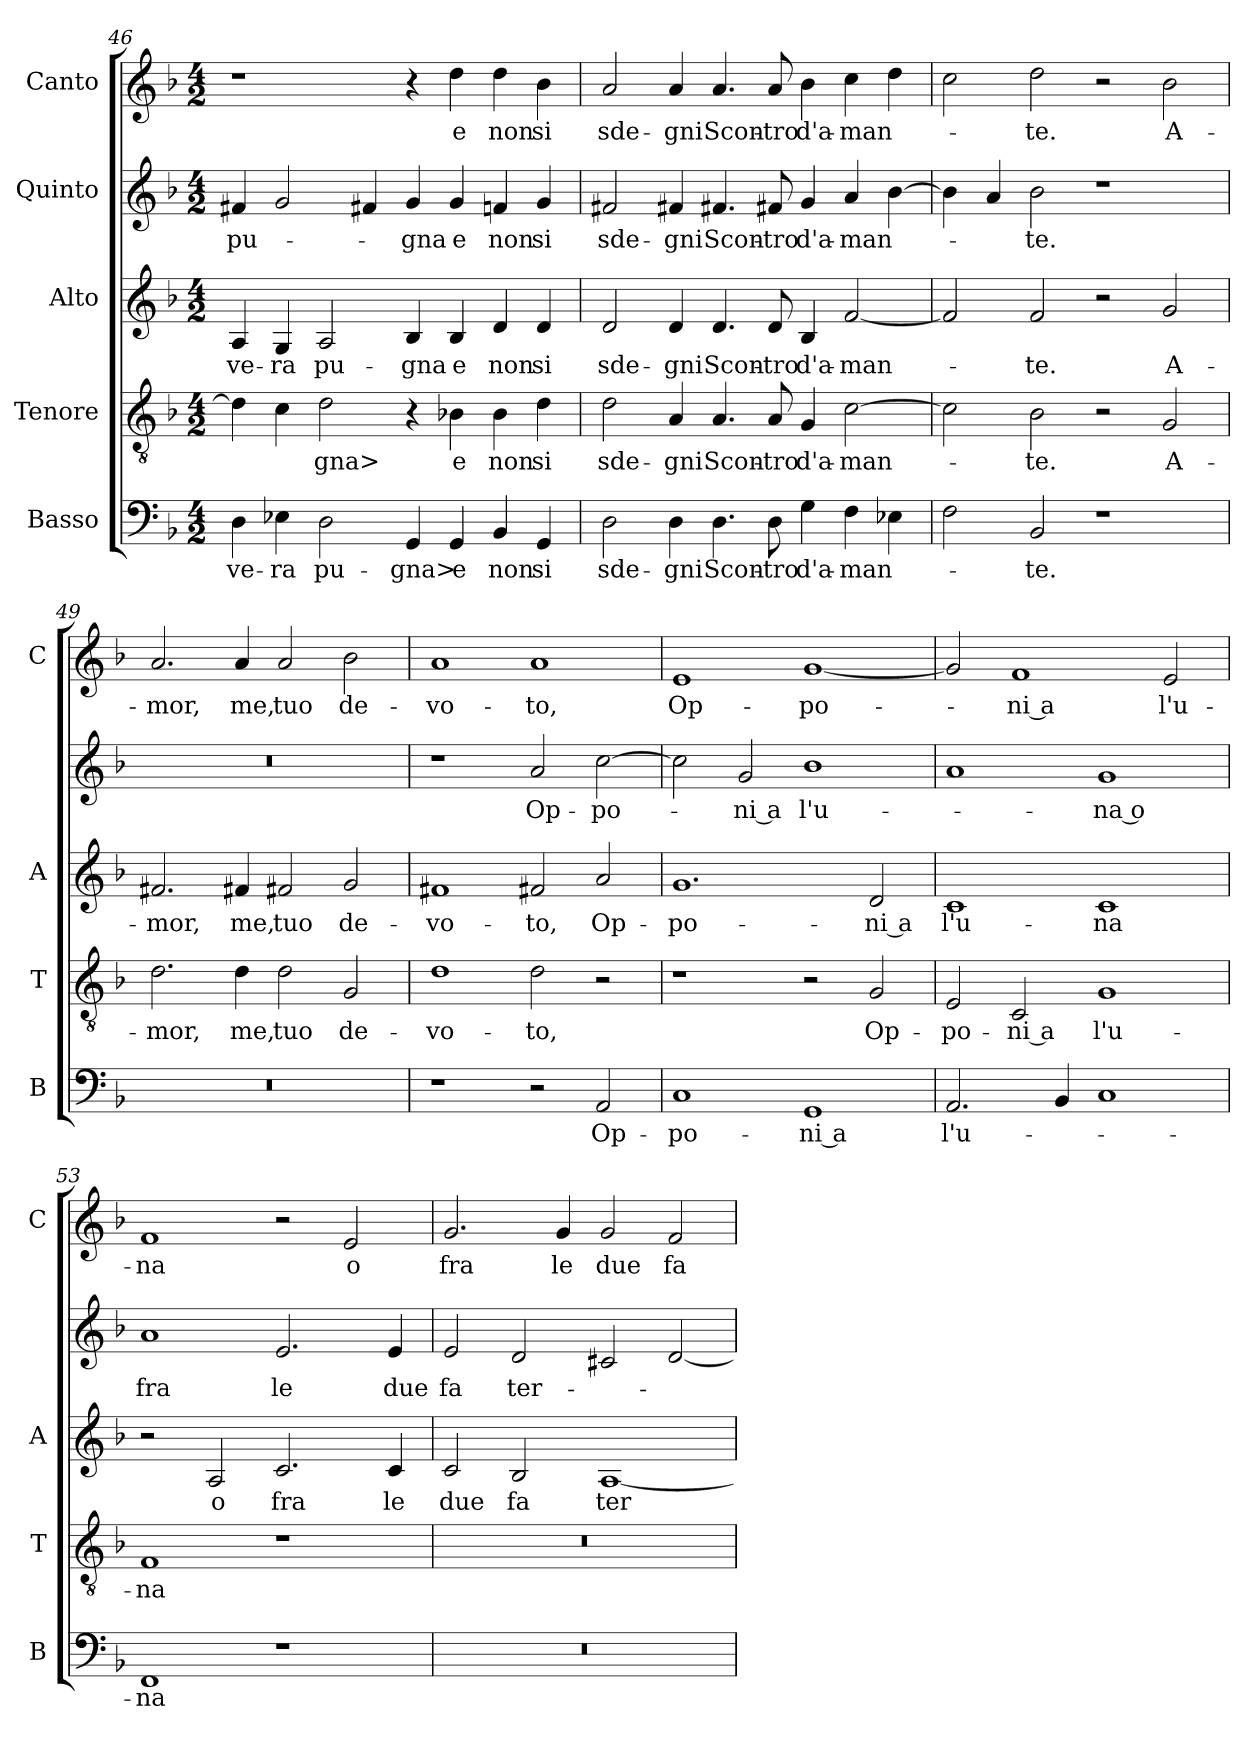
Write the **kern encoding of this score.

**kern	**text	**kern	**text	**kern	**text	**kern	**text	**kern	**text
*part5	*part5	*part4	*part4	*part3	*part3	*part2	*part2	*part1	*part1
*staff5	*staff5	*staff4	*staff4	*staff3	*staff3	*staff2	*staff2	*staff1	*staff1
*I"Basso	*	*I"Tenore	*	*I"Alto	*	*I"Quinto	*	*I"Canto	*
*I'B	*	*I'T	*	*I'A	*	*	*	*I'C	*
*clefF4	*	*clefGv2	*	*clefG2	*	*clefG2	*	*clefG2	*
*k[b-]	*	*k[b-]	*	*k[b-]	*	*k[b-]	*	*k[b-]	*
*M4/2	*	*M4/2	*	*M4/2	*	*M4/2	*	*M4/2	*
=46	=46	=46	=46	=46	=46	=46	=46	=46	=46
4D	ve-	4d]	.	4A	ve-	4f#X	pu-	1r	.
4E-X	-ra	4c	.	4G	-ra	2g	.	.	.
2D	pu-	2d	-gna>	2A	pu-	.	.	.	.
.	.	.	.	.	.	4f#X	.	.	.
4GG	-gna>	4r	.	4B-	-gna	4g	-gna	4r	.
4GG	e	4B-X	e	4B-	e	4g	e	4dd	e
4BB-	non	4B-	non	4d	non	4fn	non	4dd	non
4GG	si	4d	si	4d	si	4g	si	4b-	si
=47	=47	=47	=47	=47	=47	=47	=47	=47	=47
2D	sde-	2d	sde-	2d	sde-	2f#X	sde-	2a	sde-
4D	-gni	4A	-gni	4d	-gni	4f#X	-gni	4a	-gni
4.D	Scon-	4.A	Scon-	4.d	Scon-	4.f#X	Scon-	4.a	Scon-
8D	-tro	8A	-tro	8d	-tro	8f#X	-tro	8a	-tro
4G	d'a-	4G	d'a-	4B-	d'a-	4g	d'a-	4b-	d'a-
4F	-man-	[2c	-man-	[2f	-man-	4a	-man-	4cc	-man-
4E-X	.	.	.	.	.	[4b-	.	4dd	.
=48	=48	=48	=48	=48	=48	=48	=48	=48	=48
2F	.	2c]	.	2f]	.	4b-]	.	2cc	.
.	.	.	.	.	.	4a	.	.	.
2BB-	-te.	2B-	-te.	2f	-te.	2b-	-te.	2dd	-te.
1r	.	2r	.	2r	.	1r	.	2r	.
.	.	2G	A-	2g	A-	.	.	2b-	A-
=49	=49	=49	=49	=49	=49	=49	=49	=49	=49
0r	.	2.d	-mor,	2.f#X	-mor,	0r	.	2.a	-mor,
.	.	4d	me,	4f#X	me,	.	.	4a	me,
.	.	2d	tuo	2f#X	tuo	.	.	2a	tuo
.	.	2G	de-	2g	de-	.	.	2b-	de-
=50	=50	=50	=50	=50	=50	=50	=50	=50	=50
1r	.	1d	-vo-	1f#X	-vo-	1r	.	1a	-vo-
2r	.	2d	-to,	2f#X	-to,	2a	Op-	1a	-to,
2AA	Op-	2r	.	2a	Op-	[2cc	-po-	.	.
=51	=51	=51	=51	=51	=51	=51	=51	=51	=51
1C	-po-	1r	.	1.g	-po-	2cc]	.	1e	Op-
.	.	.	.	.	.	2g	-ni a	.	.
1GG	-ni a	2r	.	.	.	1b-	l'u-	[1g	-po-
.	.	2G	Op-	2d	-ni a	.	.	.	.
=52	=52	=52	=52	=52	=52	=52	=52	=52	=52
2.AA	l'u-	2E	-po-	1c	l'u-	1a	.	2g]	.
.	.	2C	-ni a	.	.	.	.	1f	-ni a
4BB-	.	.	.	.	.	.	.	.	.
1C	.	1G	l'u-	1c	-na	1g	-na o	.	.
.	.	.	.	.	.	.	.	2e	l'u-
=53	=53	=53	=53	=53	=53	=53	=53	=53	=53
1FF	-na	1F	-na	2r	.	1a	fra	1f	-na
.	.	.	.	2A	o	.	.	.	.
1r	.	1r	.	2.c	fra	2.e	le	2r	.
.	.	.	.	.	.	.	.	2e	o
.	.	.	.	4c	le	4e	due	.	.
=54	=54	=54	=54	=54	=54	=54	=54	=54	=54
0r	.	0r	.	2c	due	2e	fa	2.g	fra
.	.	.	.	2B-	fa	2d	ter-	.	.
.	.	.	.	.	.	.	.	4g	le
.	.	.	.	[1A	ter-	2c#X	.	2g	due
.	.	.	.	.	.	[2d	.	2f	fa
=	=	=	=	=	=	=	=	=	=
*-	*-	*-	*-	*-	*-	*-	*-	*-	*-
